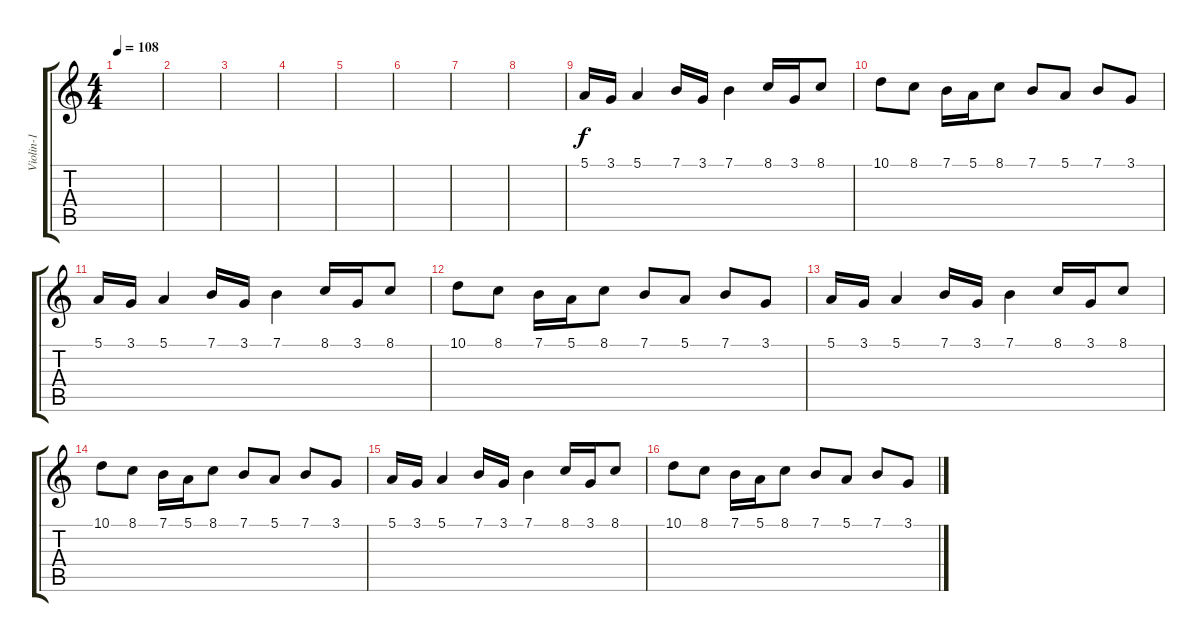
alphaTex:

\track ("Violin-1" "Violin-1") {instrument violin}
\staff {score tabs}
\tuning (E4 B3 G3 D3 A2 E2) {hide}
\ts (4 4)
\tempo 108
\clef g2
\ks c
|
|
|
|
|
|
|
|
5.1.16 3.1.16 5.1.4 7.1.16 3.1.16 7.1.4 8.1.16 3.1.16 8.1.8 |
10.1.8 8.1.8 7.1.16 5.1.16 8.1.8 7.1.8 5.1.8 7.1.8 3.1.8 |
5.1.16 3.1.16 5.1.4 7.1.16 3.1.16 7.1.4 8.1.16 3.1.16 8.1.8 |
10.1.8 8.1.8 7.1.16 5.1.16 8.1.8 7.1.8 5.1.8 7.1.8 3.1.8 |
5.1.16 3.1.16 5.1.4 7.1.16 3.1.16 7.1.4 8.1.16 3.1.16 8.1.8 |
10.1.8 8.1.8 7.1.16 5.1.16 8.1.8 7.1.8 5.1.8 7.1.8 3.1.8 |
5.1.16 3.1.16 5.1.4 7.1.16 3.1.16 7.1.4 8.1.16 3.1.16 8.1.8 |
10.1.8 8.1.8 7.1.16 5.1.16 8.1.8 7.1.8 5.1.8 7.1.8 3.1.8
